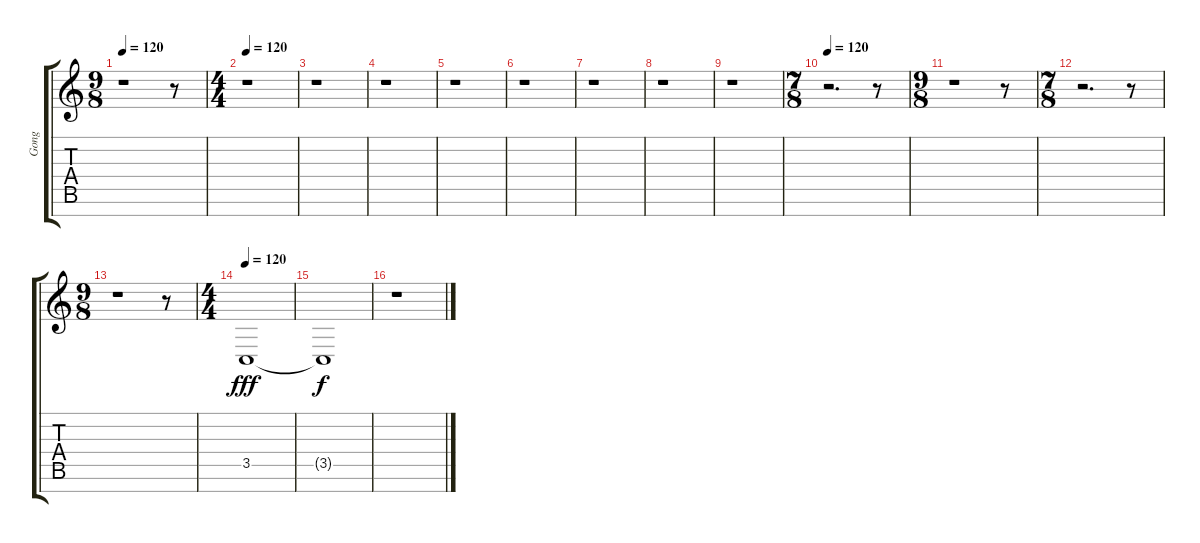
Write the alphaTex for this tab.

\track ("Gong" "Gong") {instrument reversecymbal}
\staff {score tabs}
\tuning (E4 B3 G3 D3 A2 E2 B1) {hide}
\ts (9 8)
\tempo 120
\clef g2
\ks c
r.1{dy f} r.8 |
\ts (4 4)
\tempo 120
r.1 |
r.1 |
r.1 |
r.1 |
r.1 |
r.1 |
r.1 |
r.1 |
\ts (7 8)
\tempo 120
r.2{d} r.8 |
\ts (9 8)
r.1 r.8 |
\ts (7 8)
r.2{d} r.8 |
\ts (9 8)
r.1 r.8 |
\ts (4 4)
\tempo 120
3.5.1{dy fff} |
3.5{t}.1{dy f} |
r.1
